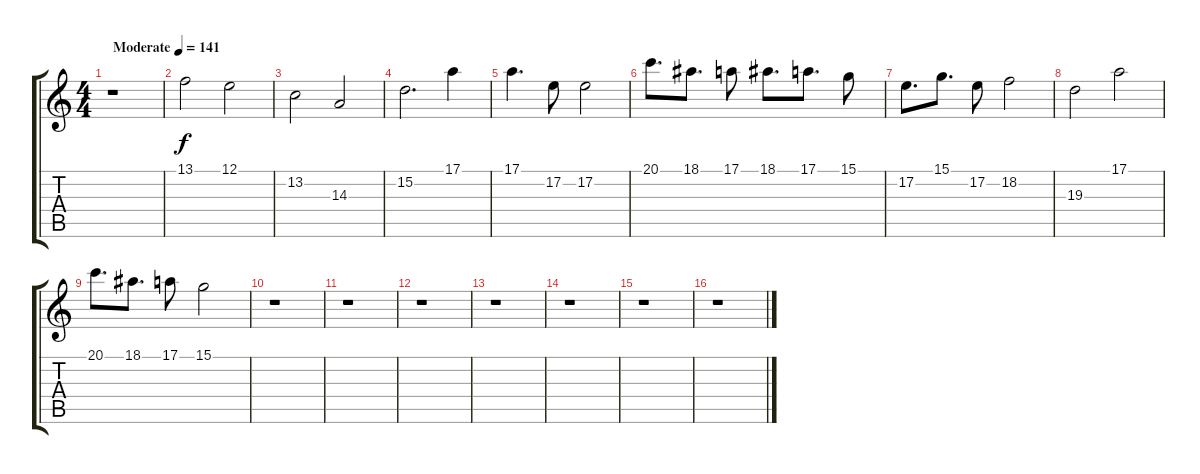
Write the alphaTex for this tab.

\track "" {instrument reedorgan}
\staff {score tabs}
\tuning (E4 B3 G3 D3 A2 E2) {hide}
\ts (4 4)
\tempo (141 "Moderate")
\clef g2
\ks c
r.1{dy f instrument reedorgan} |
13.1.2 12.1.2 |
13.2.2 14.3.2 |
15.2.2{d} 17.1.4 |
17.1.4{d} 17.2.8 17.2.2 |
20.1.8{d} 18.1.8{d} 17.1.8 18.1.8{d} 17.1.8{d} 15.1.8 |
17.2.8{d} 15.1.8{d} 17.2.8 18.2.2 |
19.3.2 17.1.2 |
20.1.8{d} 18.1.8{d} 17.1.8 15.1.2 |
r.1 |
r.1 |
r.1 |
r.1 |
r.1 |
r.1 |
r.1
